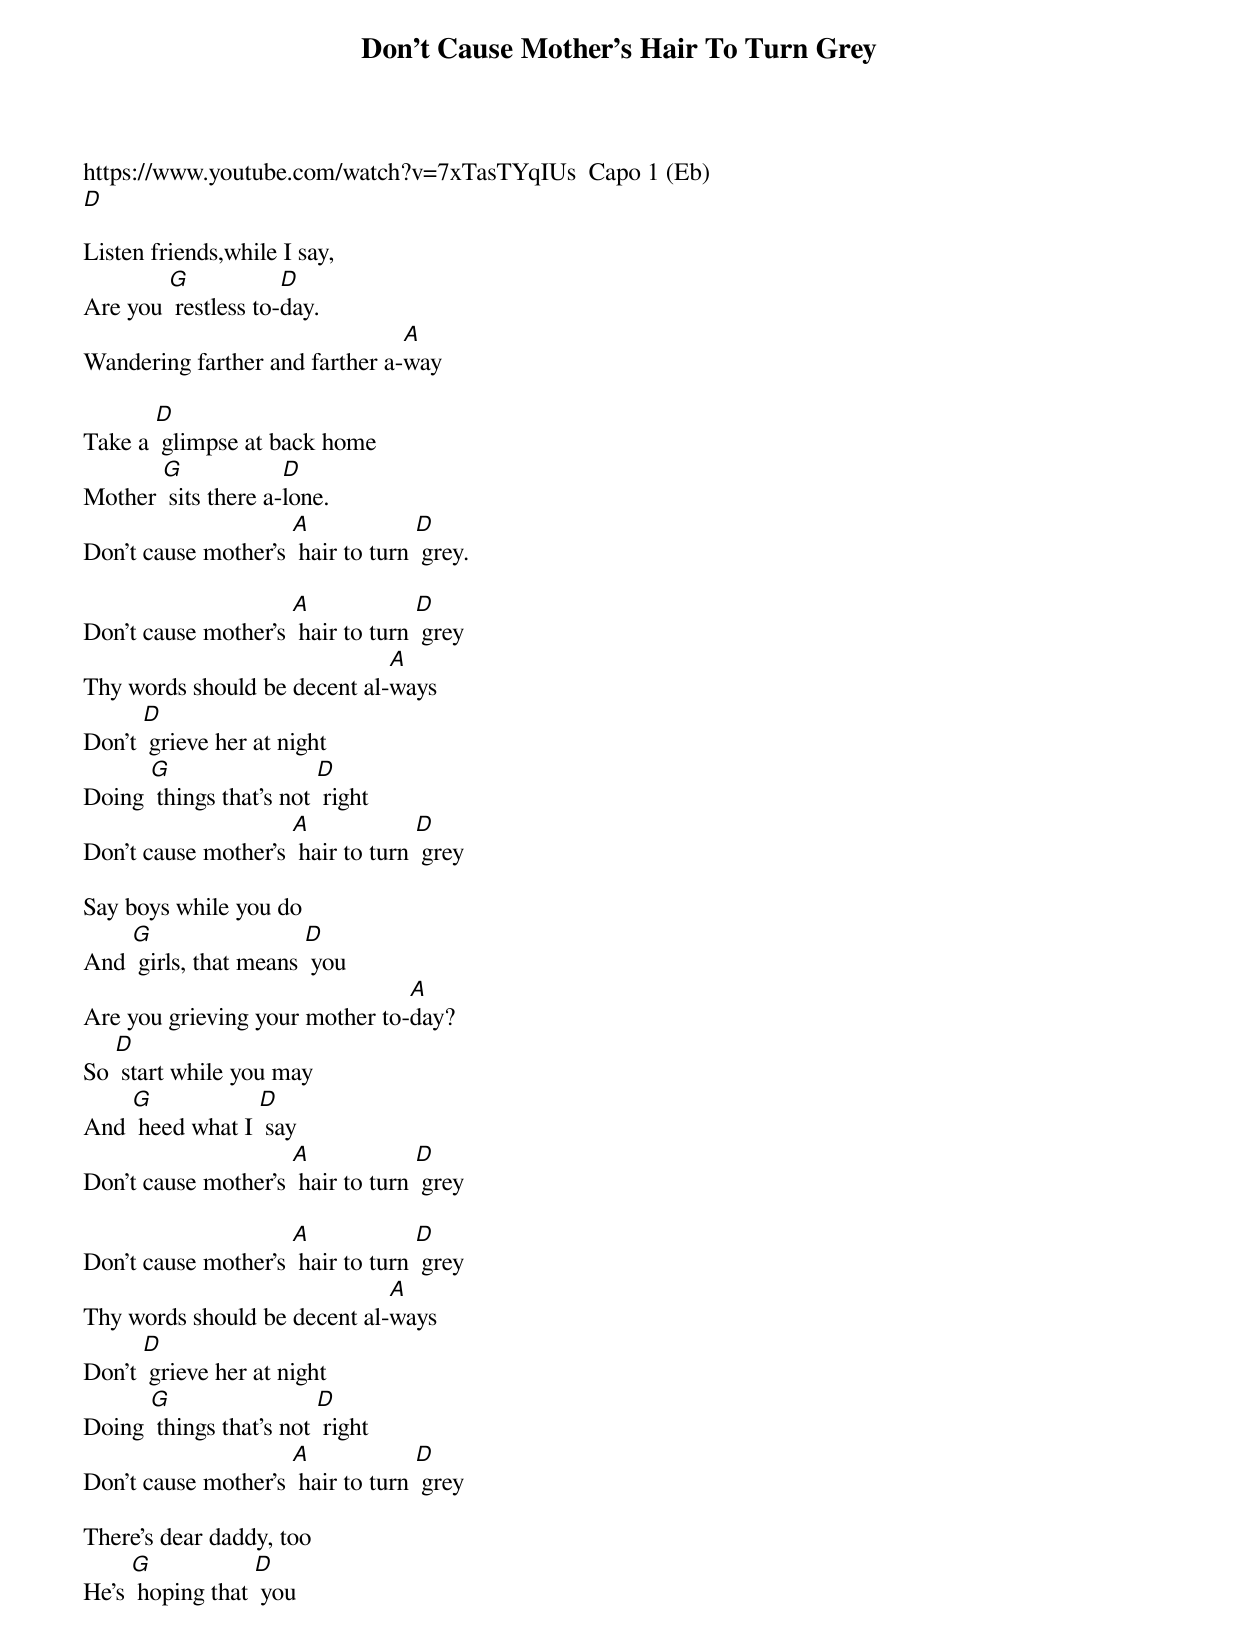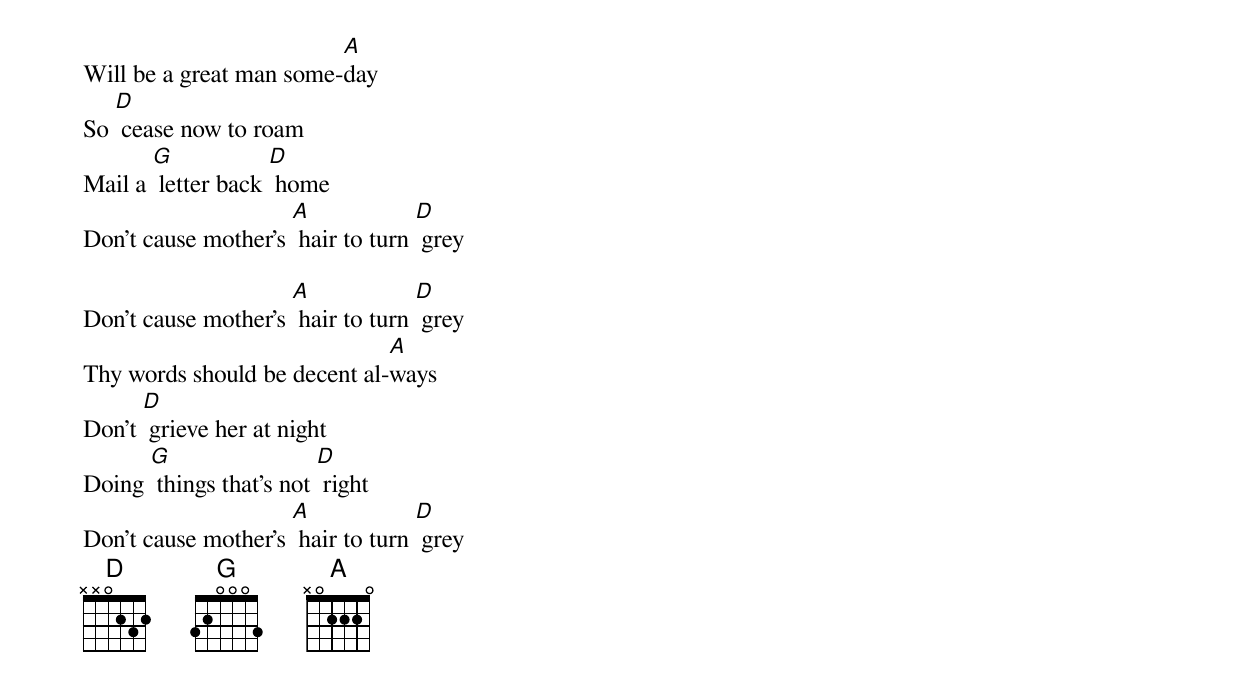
{t: Don't Cause Mother's Hair To Turn Grey}
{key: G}
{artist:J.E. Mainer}
https://www.youtube.com/watch?v=7xTasTYqIUs  Capo 1 (Eb)
{c: }
[D]

Listen friends,while I say,
Are you [G] restless to-[D]day.
Wandering farther and farther a-[A]way

Take a [D] glimpse at back home
Mother [G] sits there a-[D]lone.
Don't cause mother's [A] hair to turn [D] grey.

Don't cause mother's [A] hair to turn [D] grey
Thy words should be decent al-[A]ways
Don't [D] grieve her at night
Doing [G] things that's not [D] right
Don't cause mother's [A] hair to turn [D] grey

Say boys while you do
And [G] girls, that means [D] you
Are you grieving your mother to-[A]day?
So [D] start while you may
And [G] heed what I [D] say
Don't cause mother's [A] hair to turn [D] grey

Don't cause mother's [A] hair to turn [D] grey
Thy words should be decent al-[A]ways
Don't [D] grieve her at night
Doing [G] things that's not [D] right
Don't cause mother's [A] hair to turn [D] grey

There's dear daddy, too
He's [G] hoping that [D] you
Will be a great man some-[A]day
So [D] cease now to roam
Mail a [G] letter back [D] home
Don't cause mother's [A] hair to turn [D] grey

Don't cause mother's [A] hair to turn [D] grey
Thy words should be decent al-[A]ways
Don't [D] grieve her at night
Doing [G] things that's not [D] right
Don't cause mother's [A] hair to turn [D] grey
